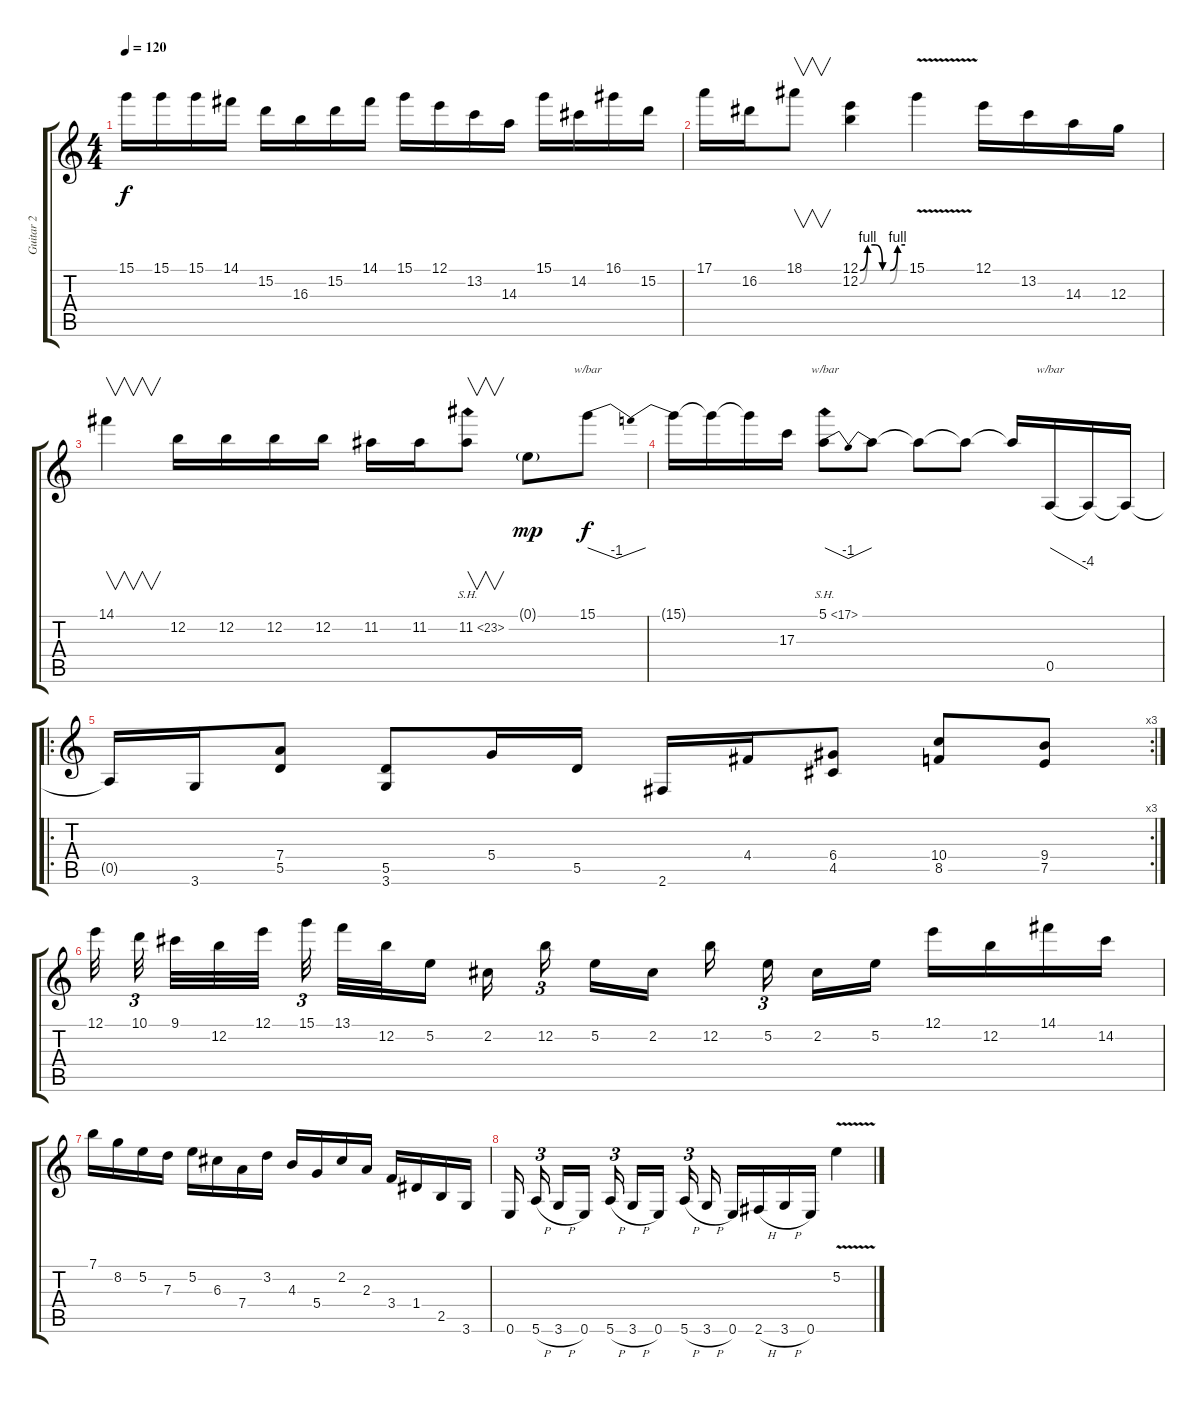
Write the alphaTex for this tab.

\track ("Guitar 2" "Guitar 2") {instrument distortionguitar}
\staff {score tabs}
\tuning (E4 B3 G3 D3 A2 E2) {hide}
\ts (4 4)
\tempo 120
\clef g2
\ks c
15.1.16{dy f} 15.1.16 15.1.16 14.1.16 15.2.16 16.3.16 15.2.16 14.1.16 15.1.16 12.1.16 13.2.16 14.3.16 15.1.16 14.2.16 16.1.16 15.2.16 |
17.1.16 16.2.16 18.1.8{v} (12.1{be (custom 0 0 10 4 20 4 30 0 40 0 50 4 60 4)} 12.2{be (custom 0 0 10 4 20 4 30 0 40 0 50 4 60 4)}).4 15.1{v}.4 12.1.16 13.2.16 14.3.16 12.3.16 |
14.1.4{v} 12.2.16 12.2.16 12.2.16 12.2.16 11.2.16 11.2.16 11.2{sh 12}.8{v} 0.1{g}.8{dy mp} 15.1.8{tbe (dip default 0 0 30 -4 60 0) dy f} |
15.1{t}.16 15.1{t}.16 15.1{t}.16 17.3.16 5.1{sh 12}.8{tbe (dip default 0 0 30 -4 60 0)} 5.1{t}.8 5.1{t}.8 5.1{t}.8 5.1{t}.16 0.5.16{tbe (dive default 0 0 60 -16)} 0.5{t}.16 0.5{t}.16 |
\ro
\rc 3
0.5{t}.16 3.6.16 (7.4 5.5).8 (5.5 3.6).8 5.4.16 5.5.16 2.6.16 4.4.16 (6.4 4.5).8 (10.4 8.5).8 (9.4 7.5).8 |
12.1.32 10.1.32{tu (3 2)} 9.1.32 12.2.32 12.1.32 15.1.32{tu (3 2)} 13.1.32 12.2.32 5.2.16 2.2.16 12.2.16{tu (3 2)} 5.2.16 2.2.16 12.2.16 5.2.16{tu (3 2)} 2.2.16 5.2.16 12.1.16 12.2.16 14.1.16 14.2.16 |
7.1.16 8.2.16 5.2.16 7.3.16 5.2.16 6.3.16 7.4.16 3.2.16 4.3.16 5.4.16 2.2.16 2.3.16 3.4.16 1.4.16 2.5.16 3.6.16 |
0.6.16 5.6{h}.16{tu (3 2)} 3.6{h}.16 0.6.16 5.6{h}.16{tu (3 2)} 3.6{h}.16 0.6.16 5.6{h}.16{tu (3 2)} 3.6{h}.16 0.6.16 2.6{h}.16 3.6{h}.16 0.6.16 5.2{v}.4
